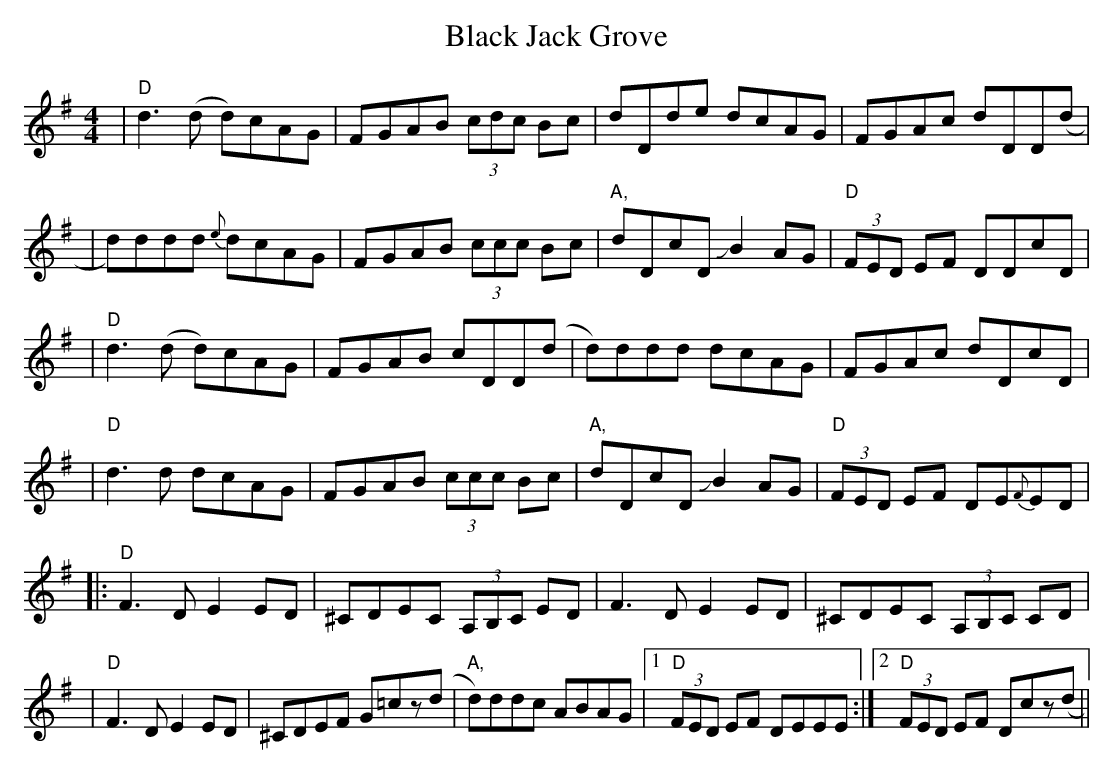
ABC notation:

X:1
T:Black Jack Grove
M:4/4
L:1/8
K:Dmix
|"D"d3 (d d)cAG|FGAB (3cdc Bc|dDde dcAG|FGAc dDD(d|
|d)ddd {e}dcAG}|FGAB (3ccc Bc|"A,"dDcD JB2 AG|"D"(3FED EF DDcD|
|"D"d3 (d d)cAG|FGAB cDD(d|d)ddd dcAG|FGAc dDcD|
|"D"d3 d dcAG|FGAB (3ccc Bc|"A,"dDcD JB2 AG|"D"(3FED EF DE{F}ED}|
|:"D"F3D E2ED|^CDEC (3A,B,C ED|F3D E2 ED |^CDEC (3A,B,C CD |
|"D"F3D E2ED |^CDEF G=cz(d|"A,"d)ddc ABAG|[1"D"(3FED EF DEEE:|[2"D"(3FED EF Dcz(d ||
